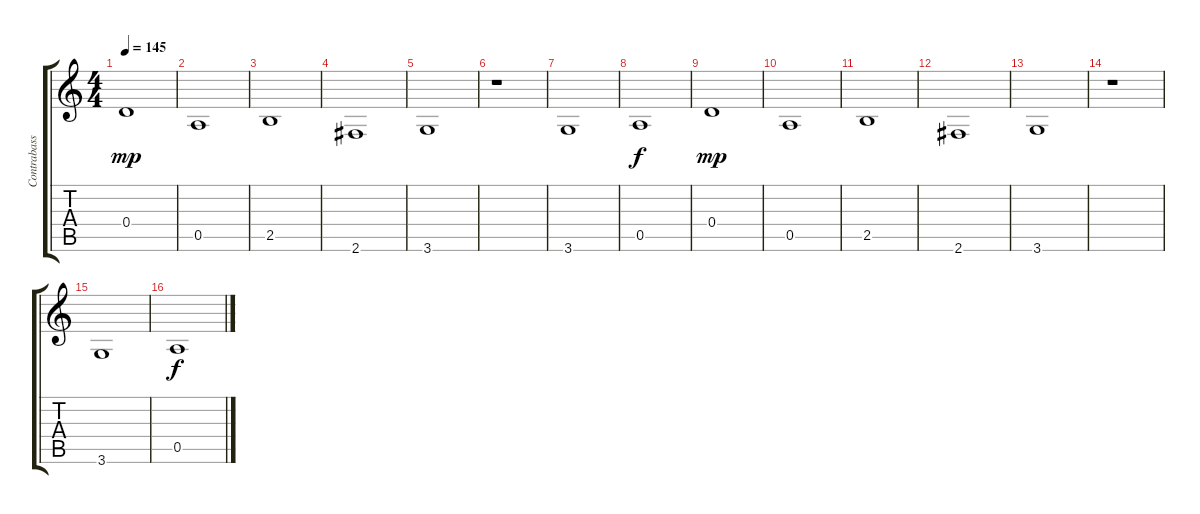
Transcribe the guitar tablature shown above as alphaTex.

\track ("Contrabass" "Contrabass") {instrument contrabass}
\staff {score tabs}
\tuning (E4 B3 G3 D3 A2 E2) {hide}
\ts (4 4)
\tempo 145
\clef g2
\ks c
0.4.1{dy mp instrument contrabass} |
0.5.1 |
2.5.1 |
2.6.1 |
3.6.1 |
r.1 |
3.6.1 |
0.5.1{dy f} |
0.4.1{dy mp} |
0.5.1 |
2.5.1 |
2.6.1 |
3.6.1 |
r.1 |
3.6.1 |
0.5.1{dy f}
